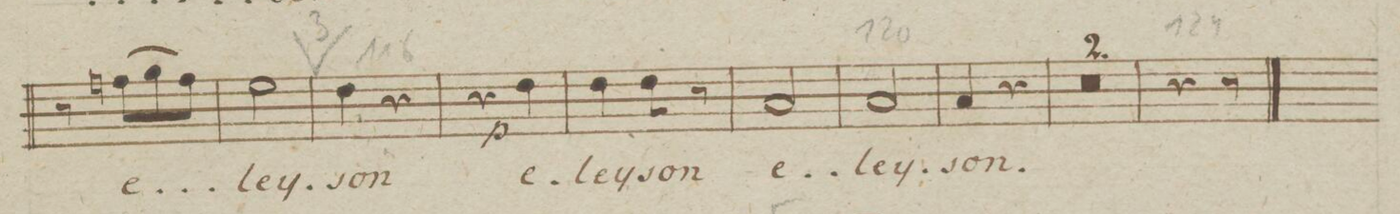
**kern	**text	**dynam
*I"Canto.	*	*
*clefC1	*	*
*k[b-e-]	*	*
*M2/4	*	*
8r	.	.
(8ddn\L	e-	.
8ee-\	.	.
8dd\J)	.	.
=109	=109	=109
2cc\	-ley-	.
=110	=110	=110
4b-\	-son	.
4r	.	.
=111	=111	=111
4r	.	.
4b-\	e-	p
=112	=112	=112
4b-\	-ley-	.
8b-\	-son	.
8r	.	.
=113	=113	=113
2f/	e-	.
=114	=114	=114
2f/	-ley-	.
=115	=115	=115
4f/	-son.	.
4r	.	.
=116	=116	=116
1r	.	.
=117	=117	=117
=118	=118	=118
4r	.	.
8r	.	.
8ryy	.	.
==	==	==
*-	*-	*-
